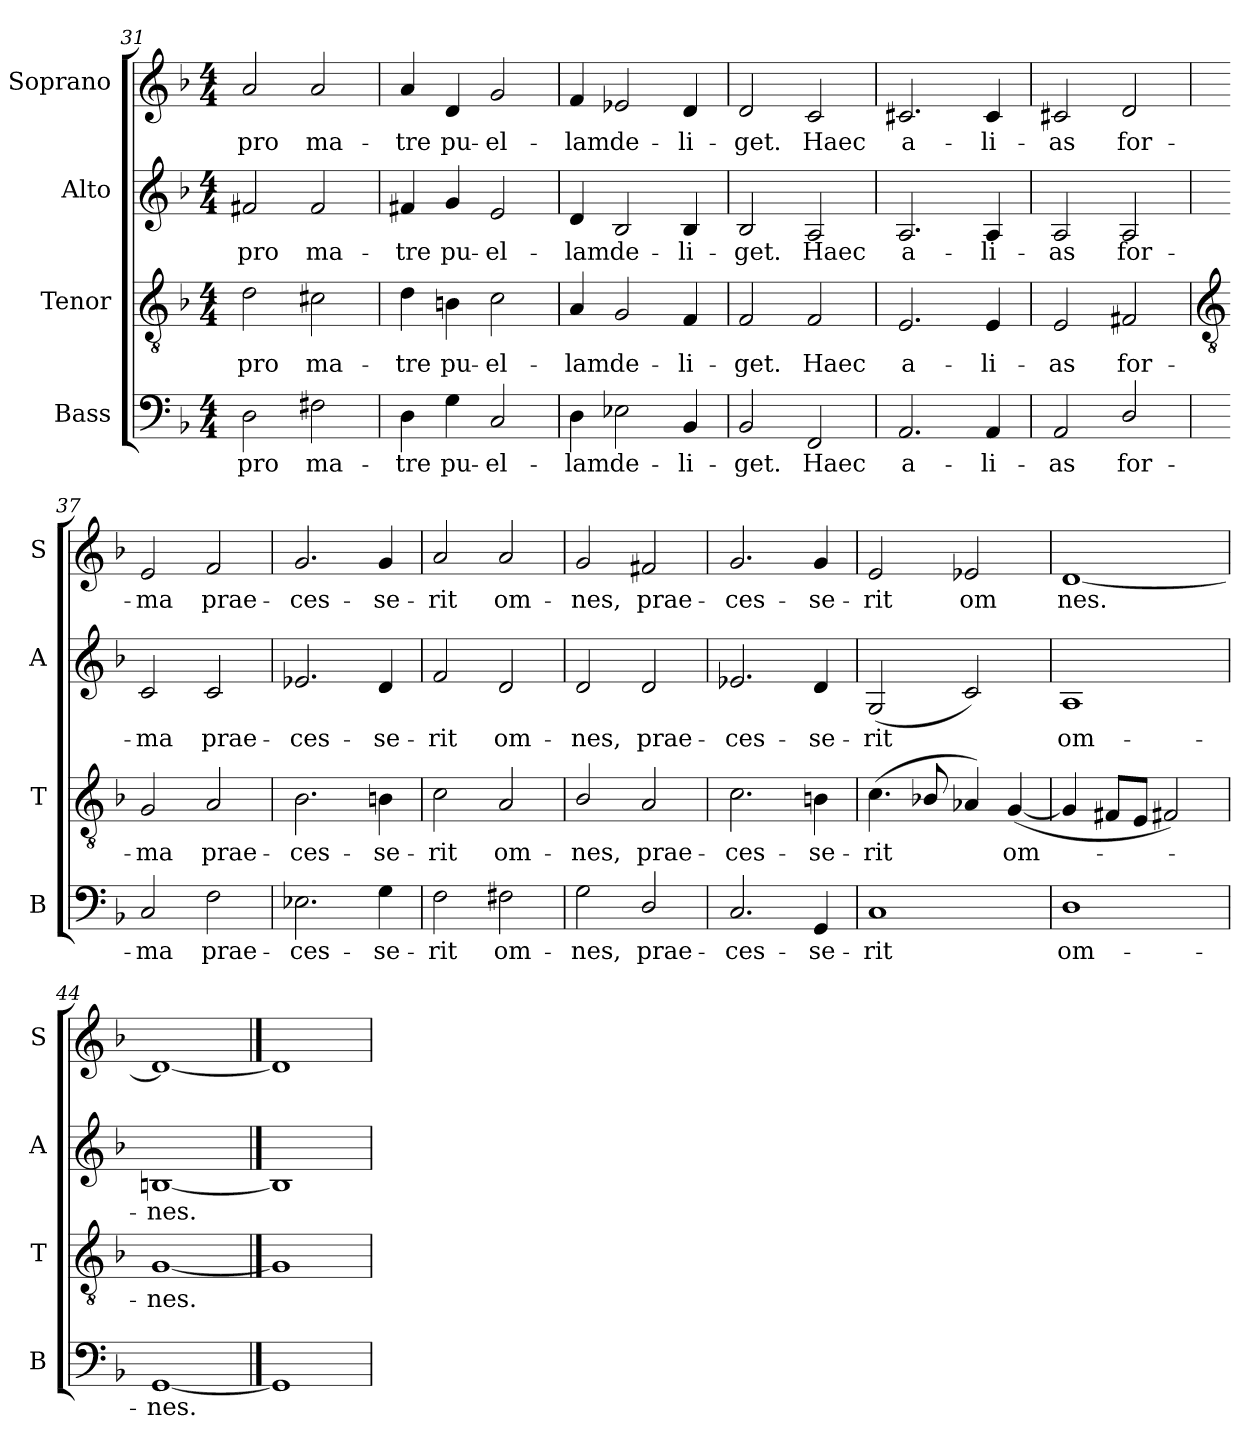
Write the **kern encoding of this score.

**kern	**text	**kern	**text	**kern	**text	**kern	**text
*part4	*part4	*part3	*part3	*part2	*part2	*part1	*part1
*staff4	*staff4	*staff3	*staff3	*staff2	*staff2	*staff1	*staff1
*I"Bass	*	*I"Tenor	*	*I"Alto	*	*I"Soprano	*
*I'B	*	*I'T	*	*I'A	*	*I'S	*
*clefF4	*	*clefGv2	*	*clefG2	*	*clefG2	*
*k[b-]	*	*k[b-]	*	*k[b-]	*	*k[b-]	*
*F:	*	*F:	*	*F:	*	*F:	*
*M4/4	*	*M4/4	*	*M4/4	*	*M4/4	*
=31	=31	=31	=31	=31	=31	=31	=31
!	!LO:LY:b	!	!LO:LY:b	!	!LO:LY:b	!	!LO:LY:b
2D	pro	2d	pro	2f#X	pro	2a	pro
!	!LO:LY:b	!	!LO:LY:b	!	!LO:LY:b	!	!LO:LY:b
2F#X	ma-	2c#X	ma-	2f#	ma-	2a	ma-
=32	=32	=32	=32	=32	=32	=32	=32
!	!LO:LY:b	!	!LO:LY:b	!	!LO:LY:b	!	!LO:LY:b
4D	-tre	4d	-tre	4f#X	-tre	4a	-tre
!	!LO:LY:b	!	!LO:LY:b	!	!LO:LY:b	!	!LO:LY:b
4G	pu-	4Bn	pu-	4g	pu-	4d	pu-
!	!LO:LY:b	!	!LO:LY:b	!	!LO:LY:b	!	!LO:LY:b
2C	-el-	2c	-el-	2e	-el-	2g	-el-
=33	=33	=33	=33	=33	=33	=33	=33
!	!LO:LY:b	!	!LO:LY:b	!	!LO:LY:b	!	!LO:LY:b
4D	-lam	4A	-lam	4d	-lam	4f	-lam
!	!LO:LY:b	!	!LO:LY:b	!	!LO:LY:b	!	!LO:LY:b
2E-X	de-	2G	de-	2B-/	de-	2e-X	de-
!	!LO:LY:b	!	!LO:LY:b	!	!LO:LY:b	!	!LO:LY:b
4BB-	-li-	4F	-li-	4B-/	-li-	4d	-li-
=34	=34	=34	=34	=34	=34	=34	=34
!	!LO:LY:b	!	!LO:LY:b	!	!LO:LY:b	!	!LO:LY:b
2BB-	-get.	2F	-get.	2B-/	-get.	2d	-get.
!	!LO:LY:b	!	!LO:LY:b	!	!LO:LY:b	!	!LO:LY:b
2FF	Haec	2F	Haec	2A	Haec	2c	Haec
=35	=35	=35	=35	=35	=35	=35	=35
!	!LO:LY:b	!	!LO:LY:b	!	!LO:LY:b	!	!LO:LY:b
2.AA	a-	2.E	a-	2.A	a-	2.c#X	a-
!	!LO:LY:b	!	!LO:LY:b	!	!LO:LY:b	!	!LO:LY:b
4AA	-li-	4E	-li-	4A	-li-	4c#	-li-
=36	=36	=36	=36	=36	=36	=36	=36
!	!LO:LY:b	!	!LO:LY:b	!	!LO:LY:b	!	!LO:LY:b
2AA	-as	2E	-as	2A	-as	2c#X	-as
!	!LO:LY:b	!	!LO:LY:b	!	!LO:LY:b	!	!LO:LY:b
2D/	for-	2F#X	for-	2A	for-	2d	for-
!!LO:LB:g=z
=37	=37	=37	=37	=37	=37	=37	=37
*	*	*clefGv2	*	*	*	*	*
!	!LO:LY:b	!	!LO:LY:b	!	!LO:LY:b	!	!LO:LY:b
2C	-ma	2G	-ma	2c	-ma	2e	-ma
!	!LO:LY:b	!	!LO:LY:b	!	!LO:LY:b	!	!LO:LY:b
2F	prae-	2A	prae-	2c	prae-	2f	prae-
=38	=38	=38	=38	=38	=38	=38	=38
!	!LO:LY:b	!	!LO:LY:b	!	!LO:LY:b	!	!LO:LY:b
2.E-X	-ces-	2.B-	-ces-	2.e-X	-ces-	2.g	-ces-
!	!LO:LY:b	!	!LO:LY:b	!	!LO:LY:b	!	!LO:LY:b
4G	-se-	4Bn	-se-	4d	-se-	4g	-se-
=39	=39	=39	=39	=39	=39	=39	=39
!	!LO:LY:b	!	!LO:LY:b	!	!LO:LY:b	!	!LO:LY:b
2F	-rit	2c	-rit	2f	-rit	2a	-rit
!	!LO:LY:b	!	!LO:LY:b	!	!LO:LY:b	!	!LO:LY:b
2F#X	om-	2A	om-	2d	om-	2a	om-
=40	=40	=40	=40	=40	=40	=40	=40
!	!LO:LY:b	!	!LO:LY:b	!	!LO:LY:b	!	!LO:LY:b
2G	-nes,	2B-/	-nes,	2d	-nes,	2g	-nes,
!	!LO:LY:b	!	!LO:LY:b	!	!LO:LY:b	!	!LO:LY:b
2D/	prae-	2A	prae-	2d	prae-	2f#X	prae-
=41	=41	=41	=41	=41	=41	=41	=41
!	!LO:LY:b	!	!LO:LY:b	!	!LO:LY:b	!	!LO:LY:b
2.C	-ces-	2.c	-ces-	2.e-X	-ces-	2.g	-ces-
!	!LO:LY:b	!	!LO:LY:b	!	!LO:LY:b	!	!LO:LY:b
4GG	-se-	4Bn	-se-	4d	-se-	4g	-se-
=42	=42	=42	=42	=42	=42	=42	=42
!	!LO:LY:b	!	!LO:LY:b	!	!LO:LY:b	!	!LO:LY:b
1C	-rit	(<4.c	-rit	(<2G	-rit	2e	-rit
.	.	8B-X/	.	.	.	.	.
!	!	!	!	!	!	!	!LO:LY:b
.	.	4A-X)	.	2c)	.	2e-X	om
!	!	!	!LO:LY:b	!	!	!	!
.	.	(<[4G	om-	.	.	.	.
=43	=43	=43	=43	=43	=43	=43	=43
!	!LO:LY:b	!	!	!	!LO:LY:b	!	!LO:LY:b
1D	om-	4G]	.	1A	om-	[1d	nes.
.	.	8F#XL	.	.	.	.	.
.	.	8EJ	.	.	.	.	.
.	.	2F#X)	.	.	.	.	.
=44	=44	=44	=44	=44	=44	=44	=44
!	!LO:LY:b	!	!LO:LY:b	!	!LO:LY:b	!	!
[1GG	-nes.	[1G	nes.	[1Bn	-nes.	1d_	.
==45	==45	==45	==45	==45	==45	==45	==45
1GG]	.	1G]	.	1B]	.	1d]	.
=	=	=	=	=	=	=	=
*-	*-	*-	*-	*-	*-	*-	*-
